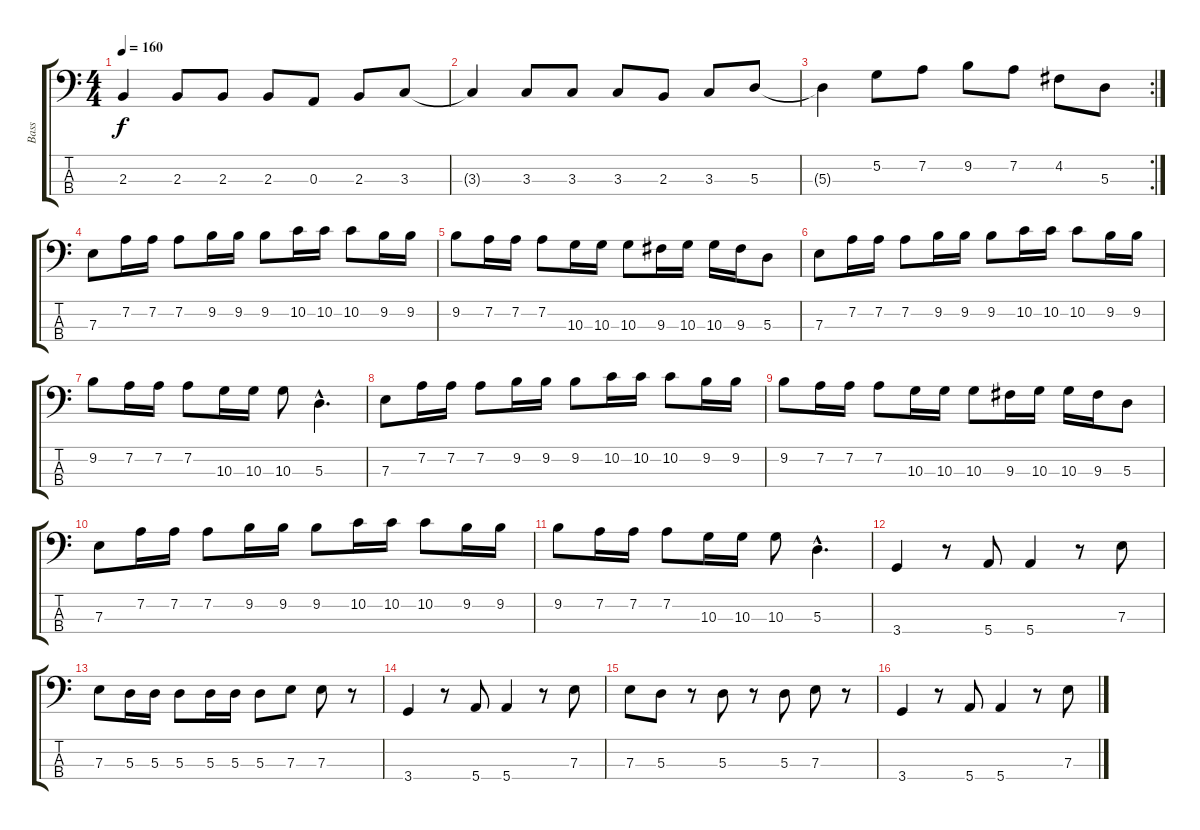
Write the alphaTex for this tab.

\track ("Bass" "Bass") {instrument electricbassfinger}
\staff {score tabs}
\tuning (G2 D2 A1 E1) {hide}
\ts (4 4)
\tempo 160
\clef f4
\ks c
2.3{t}.4{dy f} 2.3.8 2.3.8 2.3.8 0.3.8 2.3.8 3.3.8 |
3.3{t}.4 3.3.8 3.3.8 3.3.8 2.3.8 3.3.8 5.3.8 |
\rc 2
5.3{t}.4 5.2.8 7.2.8 9.2.8 7.2.8 4.2.8 5.3.8 |
7.3.8 7.2.16 7.2.16 7.2.8 9.2.16 9.2.16 9.2.8 10.2.16 10.2.16 10.2.8 9.2.16 9.2.16 |
9.2.8 7.2.16 7.2.16 7.2.8 10.3.16 10.3.16 10.3.8 9.3.16 10.3.16 10.3.16 9.3.16 5.3.8 |
7.3.8 7.2.16 7.2.16 7.2.8 9.2.16 9.2.16 9.2.8 10.2.16 10.2.16 10.2.8 9.2.16 9.2.16 |
9.2.8 7.2.16 7.2.16 7.2.8 10.3.16 10.3.16 10.3.8 5.3{hac}.4{d} |
7.3.8 7.2.16 7.2.16 7.2.8 9.2.16 9.2.16 9.2.8 10.2.16 10.2.16 10.2.8 9.2.16 9.2.16 |
9.2.8 7.2.16 7.2.16 7.2.8 10.3.16 10.3.16 10.3.8 9.3.16 10.3.16 10.3.16 9.3.16 5.3.8 |
7.3.8 7.2.16 7.2.16 7.2.8 9.2.16 9.2.16 9.2.8 10.2.16 10.2.16 10.2.8 9.2.16 9.2.16 |
9.2.8 7.2.16 7.2.16 7.2.8 10.3.16 10.3.16 10.3.8 5.3{hac}.4{d} |
3.4.4 r.8 5.4.8 5.4.4 r.8 7.3.8 |
7.3.8 5.3.16 5.3.16 5.3.8 5.3.16 5.3.16 5.3.8 7.3.8 7.3.8 r.8 |
3.4.4 r.8 5.4.8 5.4.4 r.8 7.3.8 |
7.3.8 5.3.8 r.8 5.3.8 r.8 5.3.8 7.3.8 r.8 |
3.4.4 r.8 5.4.8 5.4.4 r.8 7.3.8
